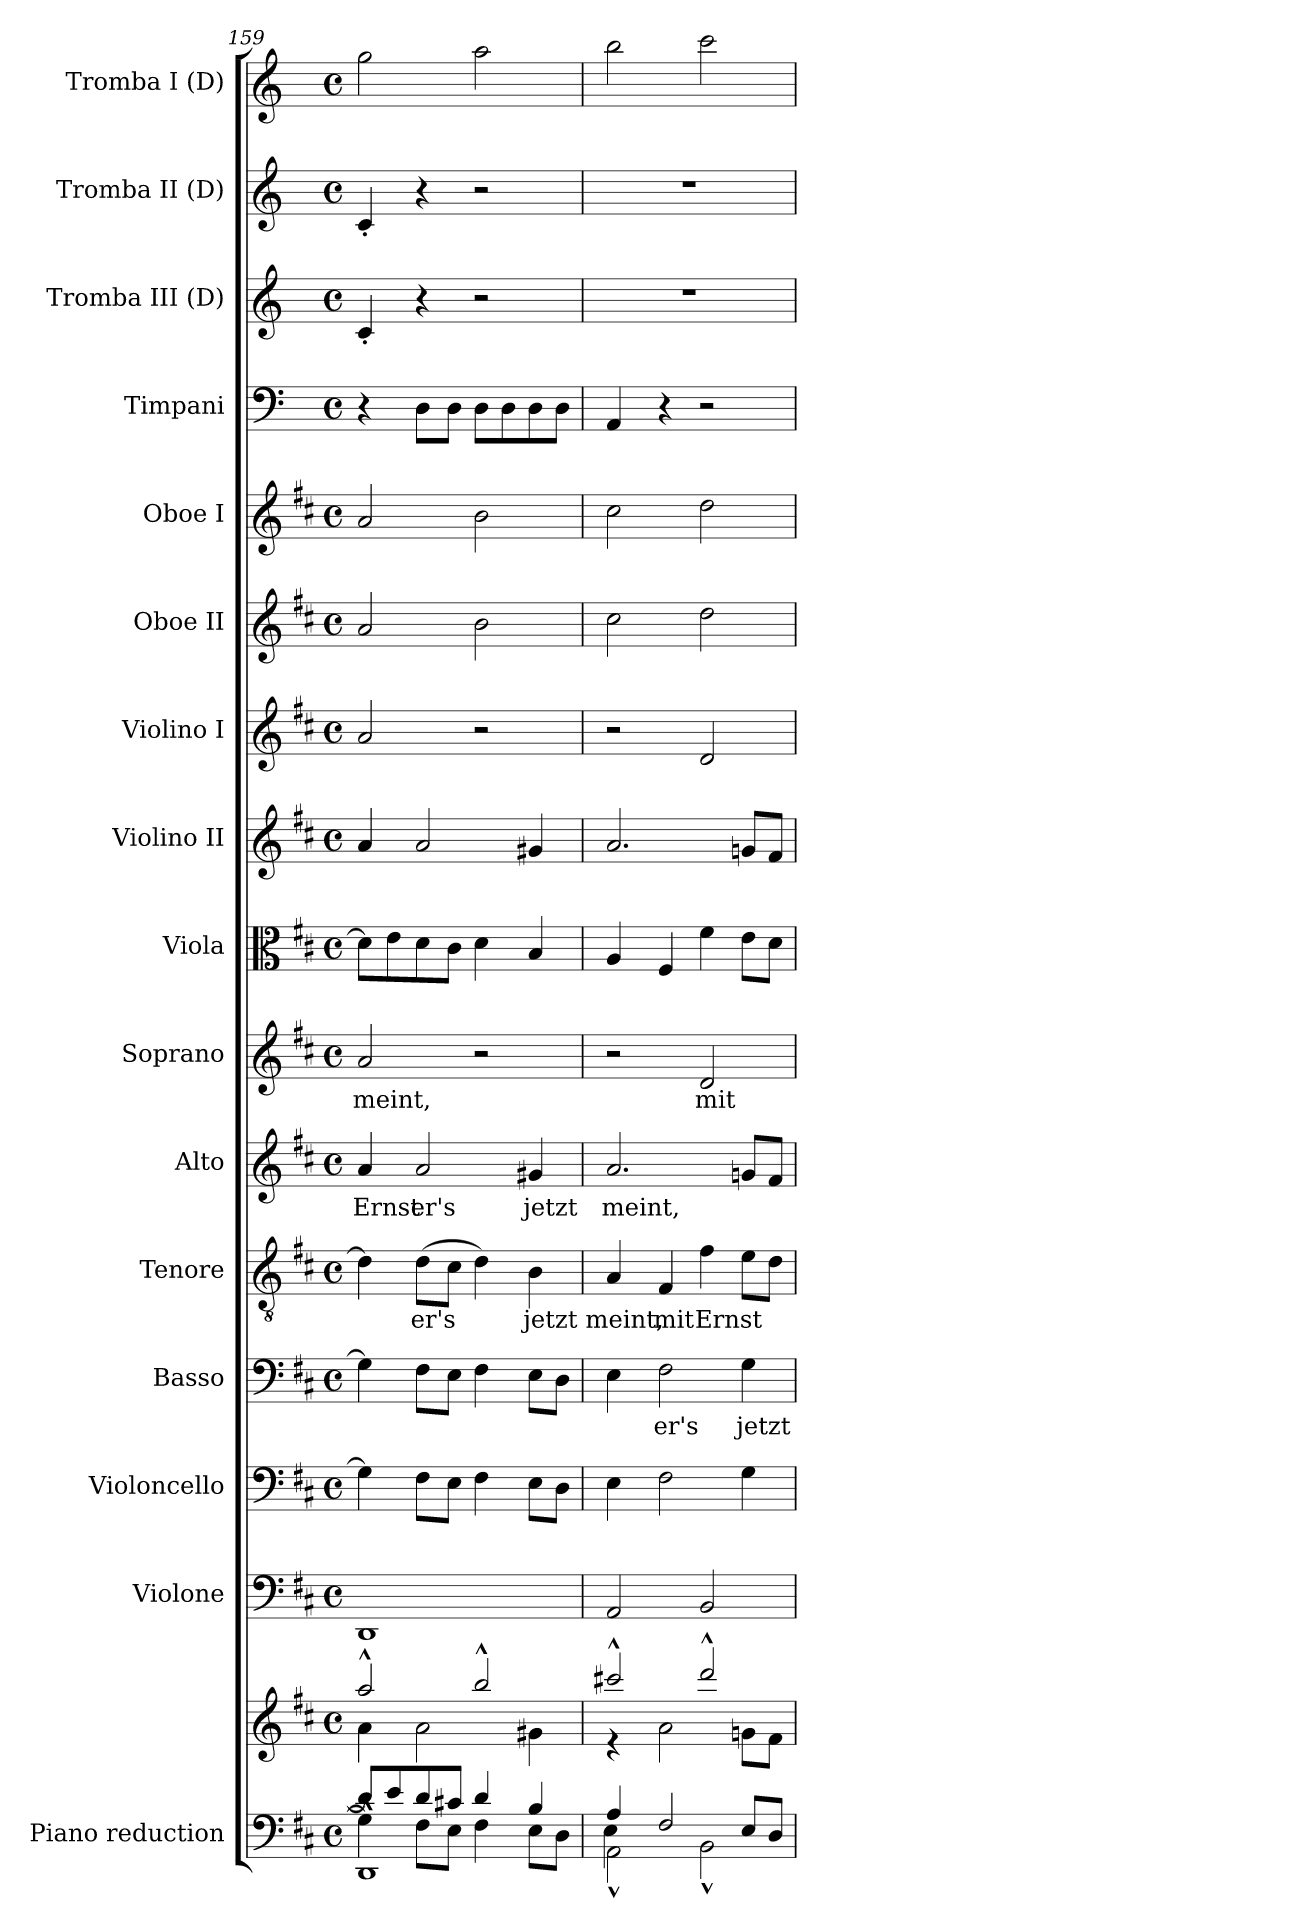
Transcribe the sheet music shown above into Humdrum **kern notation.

**kern	**kern	**kern	**kern	**kern	**text	**kern	**text	**kern	**text	**kern	**text	**kern	**kern	**kern	**kern	**kern	**kern	**kern	**kern	**kern
*part16	*part16	*part15	*part14	*part13	*part13	*part12	*part12	*part11	*part11	*part10	*part10	*part9	*part8	*part7	*part6	*part5	*part4	*part3	*part2	*part1
*staff17	*staff16	*staff15	*staff14	*staff13	*staff13	*staff12	*staff12	*staff11	*staff11	*staff10	*staff10	*staff9	*staff8	*staff7	*staff6	*staff5	*staff4	*staff3	*staff2	*staff1
*I"Piano reduction	*	*I"Violone	*I"Violoncello	*I"Basso	*	*I"Tenore	*	*I"Alto	*	*I"Soprano	*	*I"Viola	*I"Violino II	*I"Violino I	*I"Oboe II	*I"Oboe I	*I"Timpani	*I"Tromba III (D)	*I"Tromba II (D)	*I"Tromba I (D)
*I'Pno	*	*	*	*	*	*	*	*	*	*	*	*	*	*	*I'Ob	*I'Ob	*I'Timp	*	*	*
*clefF4	*clefG2	*clefF4	*clefF4	*clefF4	*	*clefGv2	*	*clefG2	*	*clefG2	*	*clefC3	*clefG2	*clefG2	*clefG2	*clefG2	*clefF4	*clefG2	*clefG2	*clefG2
*	*	*ITrd7c12	*	*	*	*	*	*	*	*	*	*	*	*	*	*	*	*ITrd-1c-2	*ITrd-1c-2	*ITrd-1c-2
*k[f#c#]	*k[f#c#]	*k[f#c#]	*k[f#c#]	*k[f#c#]	*	*k[f#c#]	*	*k[f#c#]	*	*k[f#c#]	*	*k[f#c#]	*k[f#c#]	*k[f#c#]	*k[f#c#]	*k[f#c#]	*k[]	*k[f#c#]	*k[f#c#]	*k[f#c#]
*M4/4	*M4/4	*M4/4	*M4/4	*M4/4	*	*M4/4	*	*M4/4	*	*M4/4	*	*M4/4	*M4/4	*M4/4	*M4/4	*M4/4	*M4/4	*M4/4	*M4/4	*M4/4
*met(c)	*met(c)	*met(c)	*met(c)	*met(c)	*	*met(c)	*	*met(c)	*	*met(c)	*	*met(c)	*met(c)	*met(c)	*met(c)	*met(c)	*met(c)	*met(c)	*met(c)	*met(c)
=159	=159	=159	=159	=159	=159	=159	=159	=159	=159	=159	=159	=159	=159	=159	=159	=159	=159	=159	=159	=159
*^	*^	*	*	*	*	*	*	*	*	*	*	*	*	*	*	*	*	*	*	*
*	*^	*	*	*	*	*	*	*	*	*	*	*	*	*	*	*	*	*	*	*	*	*
!	!	!	!	!	!	!	!	!	!	!	!	!LO:LY:b	!	!LO:LY:b	!	!	!	!	!	!	!	!	!
8d/L]	4G\]	1DD^^	2aa^^/	4a\	1DDD	4G\]	4G\]	.	4d\]	.	4a/	Ernst	2a/	meint,	8d\L]	4a/	2a/	2a/	2a/	4r	4d'/	4d'/	2aa\
8e/	.	.	.	.	.	.	.	.	.	.	.	.	.	.	8e\	.	.	.	.	.	.	.	.
!	!	!	!	!	!	!	!	!	!	!LO:LY:b	!	!LO:LY:b	!	!	!	!	!	!	!	!	!	!	!
8d/	8F#\L	.	.	2a\	.	8F#\L	8F#\L	.	(>8d\L	er's	2a/	er's	.	.	8d\	2a/	.	.	.	8D\L	4r	4r	.
8c#X/J	8E\J	.	.	.	.	8E\J	8E\J	.	8c#\J	.	.	.	.	.	8c#\J	.	.	.	.	8D\J	.	.	.
4d/	4F#\	.	2bb^^/	.	.	4F#\	4F#\	.	4d\)	.	.	.	2r	.	4d\	.	2r	2b\	2b\	8D\L	2r	2r	2bb\
.	.	.	.	.	.	.	.	.	.	.	.	.	.	.	.	.	.	.	.	8D\	.	.	.
!	!	!	!	!	!	!	!	!	!	!LO:LY:b	!	!LO:LY:b	!	!	!	!	!	!	!	!	!	!	!
4B/	8E\L	.	.	4g#X\	.	8E\L	8E\L	.	4B\	jetzt	4g#X/	jetzt	.	.	4B/	4g#X/	.	.	.	8D\	.	.	.
.	8D\J	.	.	.	.	8D\J	8D\J	.	.	.	.	.	.	.	.	.	.	.	.	8D\J	.	.	.
=160	=160	=160	=160	=160	=160	=160	=160	=160	=160	=160	=160	=160	=160	=160	=160	=160	=160	=160	=160	=160	=160	=160	=160
!	!	!	!	!	!	!	!	!	!	!LO:LY:b	!	!LO:LY:b	!	!	!	!	!	!	!	!	!	!	!
4A/	2AA^^\	4E\	2ccc#X^^/	4r	2AAA/	4E\	4E\	.	4A/	meint,	2.a/	meint,	2r	.	4A/	2.a/	2r	2cc#\	2cc#\	4AA/	1r	1r	2ccc#\
!	!	!	!	!	!	!	!	!LO:LY:b	!	!LO:LY:b	!	!	!	!	!	!	!	!	!	!	!	!	!
2F#/	.	4ryy	.	2a\	.	2F#\	2F#\	er's	4F#/	mit	.	.	.	.	4F#/	.	.	.	.	4r	.	.	.
!	!	!	!	!	!	!	!	!	!	!LO:LY:b	!	!	!	!LO:LY:b	!	!	!	!	!	!	!	!	!
.	2BB^^\	2ryy	2ddd^^/	.	2BBB/	.	.	.	4f#\	-Ernst	.	.	2d/	mit	4f#\	.	2d/	2dd\	2dd\	2r	.	.	2ddd\
!	!	!	!	!	!	!	!	!LO:LY:b	!	!	!	!	!	!	!	!	!	!	!	!	!	!	!
8E/L	.	.	.	8gn\L	.	4G\	4G\	jetzt	8e\L	.	8gn/L	.	.	.	8e\L	8gn/L	.	.	.	.	.	.	.
8D/J	.	.	.	8f#\J	.	.	.	.	8d\J	.	8f#/J	.	.	.	8d\J	8f#/J	.	.	.	.	.	.	.
*v	*v	*v	*	*	*	*	*	*	*	*	*	*	*	*	*	*	*	*	*	*	*	*	*
*	*v	*v	*	*	*	*	*	*	*	*	*	*	*	*	*	*	*	*	*	*	*
=	=	=	=	=	=	=	=	=	=	=	=	=	=	=	=	=	=	=	=	=
*-	*-	*-	*-	*-	*-	*-	*-	*-	*-	*-	*-	*-	*-	*-	*-	*-	*-	*-	*-	*-
